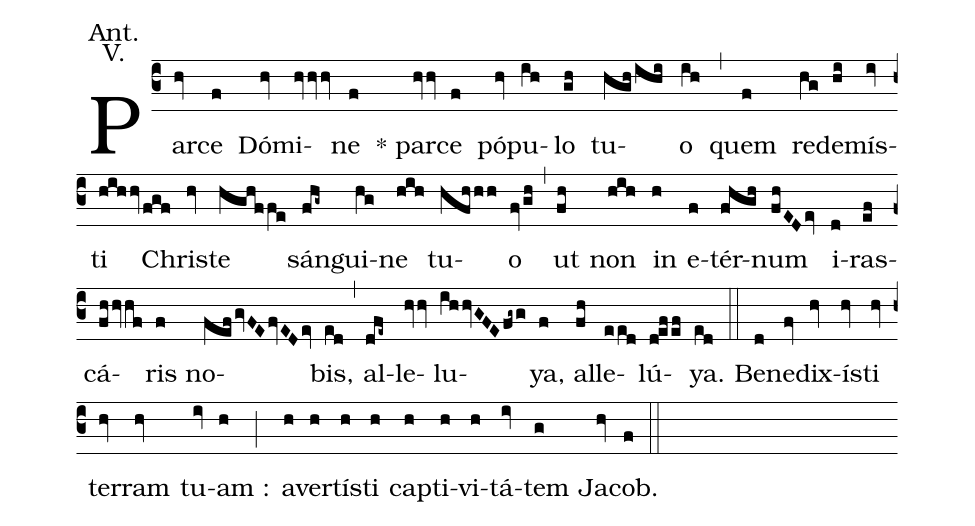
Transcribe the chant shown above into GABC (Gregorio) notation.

annotation: Ant.;
annotation: V.;
%%
(c3) Par(hv)ce(f) Dó(hv)mi(hvhvhv)ne(f) * par(hvhv)ce(f) pó(hv)pu(ih)lo(gh) tu(hghihi)o(ih) (,)
quem(f) re(hg)de(hi)mís(iv)ti(hihhvfgf) Chris(hv)te(hghffe) sán(fhg~)gui(hg)ne(hih) tu(hfhhh)o(fvgh) (,)
ut(fh) non(hih) in(h) e(f)tér(fhgh)num(fhEDev) i(d)ras(ef)cá(fhhvhf)ris(f) no(fefgvFEfvEDev)bis,(ed) (,)
al(dfe~)le(hvhv)lu(ihhvGFEfg~g)ya,(f) al(fh)le(eed)lú(defef)ya.(ed) (::)
Be(d)ne(fv)dix(hv)ís(hv)ti(hv) ter(hv)ram(hv) tu(iv)am :(h) (;)
a(h)ver(h)tís(h)ti(h) cap(h)ti(h)vi(h)tá(iv)tem(g) Ja(hv)cob.(f) (::)
